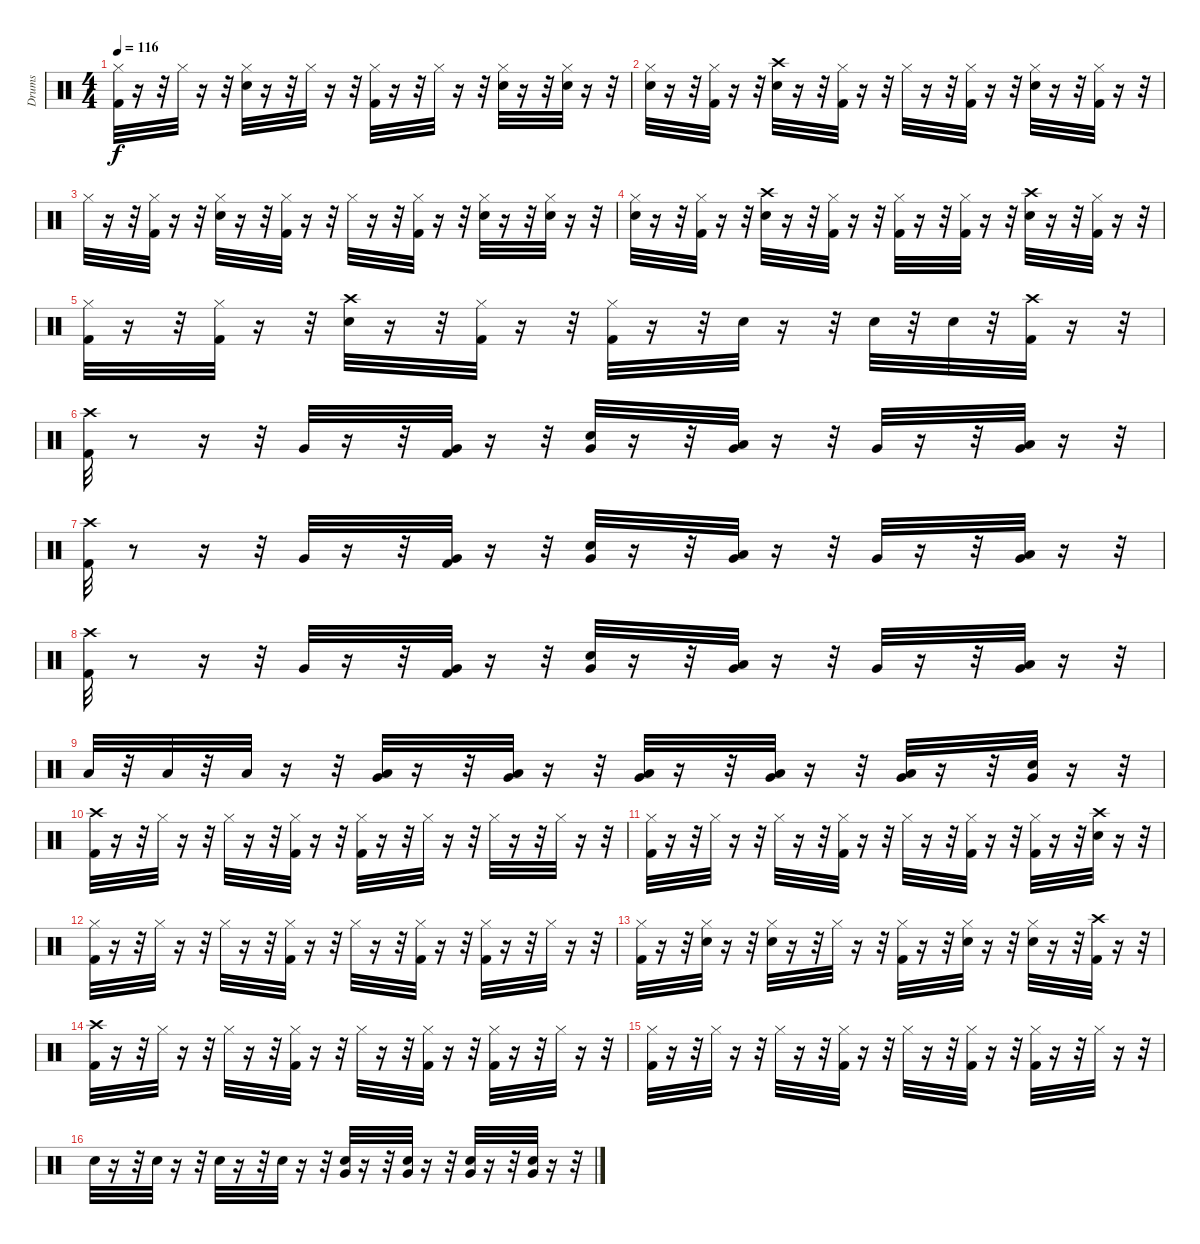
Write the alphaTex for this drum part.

\track ("Drums" "Drums") {instrument percussion}
\staff {score}
\articulation defaults
\ts (4 4)
\tempo 116
\clef neutral
\ks c
("Kick (hit) 2" "Hi-Hat (closed)").32{dy f} r.16 r.32 "Hi-Hat (closed)".32 r.16 r.32 ("Snare (hit) 2" "Hi-Hat (closed)").32 r.16 r.32 "Hi-Hat (closed)".32 r.16 r.32 ("Kick (hit) 2" "Hi-Hat (closed)").32 r.16 r.32 "Hi-Hat (closed)".32 r.16 r.32 ("Snare (hit) 2" "Hi-Hat (closed)").32 r.16 r.32 ("Snare (hit) 2" "Hi-Hat (closed)").32 r.16 r.32 |
("Snare (hit) 2" "Hi-Hat (closed)").32 r.16 r.32 ("Kick (hit) 2" "Hi-Hat (closed)").32 r.16 r.32 ("Crash high (hit)" "Snare (hit) 2").32 r.16 r.32 ("Kick (hit) 2" "Hi-Hat (closed)").32 r.16 r.32 "Hi-Hat (closed)".32 r.16 r.32 ("Kick (hit) 2" "Hi-Hat (closed)").32 r.16 r.32 ("Snare (hit) 2" "Hi-Hat (closed)").32 r.16 r.32 ("Kick (hit) 2" "Hi-Hat (closed)").32 r.16 r.32 |
"Hi-Hat (closed)".32 r.16 r.32 ("Kick (hit) 2" "Hi-Hat (closed)").32 r.16 r.32 ("Snare (hit) 2" "Hi-Hat (closed)").32 r.16 r.32 ("Kick (hit) 2" "Hi-Hat (closed)").32 r.16 r.32 "Hi-Hat (closed)".32 r.16 r.32 ("Kick (hit) 2" "Hi-Hat (closed)").32 r.16 r.32 ("Snare (hit) 2" "Hi-Hat (closed)").32 r.16 r.32 ("Snare (hit) 2" "Hi-Hat (closed)").32 r.16 r.32 |
("Snare (hit) 2" "Hi-Hat (closed)").32 r.16 r.32 ("Kick (hit) 2" "Hi-Hat (closed)").32 r.16 r.32 ("Crash high (hit)" "Snare (hit) 2").32 r.16 r.32 ("Kick (hit) 2" "Hi-Hat (closed)").32 r.16 r.32 ("Hi-Hat (closed)" "Kick (hit) 2").32 r.16 r.32 ("Kick (hit) 2" "Hi-Hat (closed)").32 r.16 r.32 ("Crash high (hit)" "Snare (hit) 2").32 r.16 r.32 ("Kick (hit) 2" "Hi-Hat (closed)").32 r.16 r.32 |
("Kick (hit) 2" "Hi-Hat (closed)").32 r.16 r.32 ("Kick (hit) 2" "Hi-Hat (closed)").32 r.16 r.32 ("Crash high (hit)" "Snare (hit) 2").32 r.16 r.32 ("Kick (hit) 2" "Hi-Hat (closed)").32 r.16 r.32 ("Hi-Hat (closed)" "Kick (hit) 2").32 r.16 r.32 "Snare (hit) 2".32 r.16 r.32 "Snare (hit) 2".32 r.32 "Snare (hit) 2".32 r.32 ("Crash high (hit)" "Kick (hit) 2").32 r.16 r.32 |
("Kick (hit) 2" "Crash high (hit)").32 r.8 r.16 r.32 "Very Low Tom (hit)".32 r.16 r.32 ("Very Low Tom (hit)" "Kick (hit) 2").32 r.16 r.32 ("Snare (hit) 2" "Very Low Tom (hit)").32 r.16 r.32 ("Low Tom (hit)" "Very Low Tom (hit)").32 r.16 r.32 "Very Low Tom (hit)".32 r.16 r.32 ("Low Tom (hit)" "Very Low Tom (hit)").32 r.16 r.32 |
("Kick (hit) 2" "Crash high (hit)").32 r.8 r.16 r.32 "Very Low Tom (hit)".32 r.16 r.32 ("Very Low Tom (hit)" "Kick (hit) 2").32 r.16 r.32 ("Snare (hit) 2" "Very Low Tom (hit)").32 r.16 r.32 ("Low Tom (hit)" "Very Low Tom (hit)").32 r.16 r.32 "Very Low Tom (hit)".32 r.16 r.32 ("Low Tom (hit)" "Very Low Tom (hit)").32 r.16 r.32 |
("Kick (hit) 2" "Crash high (hit)").32 r.8 r.16 r.32 "Very Low Tom (hit)".32 r.16 r.32 ("Very Low Tom (hit)" "Kick (hit) 2").32 r.16 r.32 ("Snare (hit) 2" "Very Low Tom (hit)").32 r.16 r.32 ("Low Tom (hit)" "Very Low Tom (hit)").32 r.16 r.32 "Very Low Tom (hit)".32 r.16 r.32 ("Low Tom (hit)" "Very Low Tom (hit)").32 r.16 r.32 |
"Low Tom (hit)".32 r.32 "Low Tom (hit)".32 r.32 "Low Tom (hit)".32 r.16 r.32 ("Very Low Tom (hit)" "Low Tom (hit)").32 r.16 r.32 ("Very Low Tom (hit)" "Low Tom (hit)").32 r.16 r.32 ("Very Low Tom (hit)" "Low Tom (hit)").32 r.16 r.32 ("Very Low Tom (hit)" "Low Tom (hit)").32 r.16 r.32 ("Very Low Tom (hit)" "Low Tom (hit)").32 r.16 r.32 ("Snare (hit) 2" "Very Low Tom (hit)").32 r.16 r.32 |
("Kick (hit) 2" "Crash high (hit)").32 r.16 r.32 "Hi-Hat (closed)".32 r.16 r.32 "Hi-Hat (closed)".32 r.16 r.32 ("Kick (hit) 2" "Hi-Hat (closed)").32 r.16 r.32 ("Kick (hit) 2" "Hi-Hat (closed)").32 r.16 r.32 "Hi-Hat (closed)".32 r.16 r.32 "Hi-Hat (closed)".32 r.16 r.32 "Hi-Hat (closed)".32 r.16 r.32 |
("Kick (hit) 2" "Hi-Hat (closed)").32 r.16 r.32 "Hi-Hat (closed)".32 r.16 r.32 "Hi-Hat (closed)".32 r.16 r.32 ("Kick (hit) 2" "Hi-Hat (closed)").32 r.16 r.32 "Hi-Hat (closed)".32 r.16 r.32 ("Kick (hit) 2" "Hi-Hat (closed)").32 r.16 r.32 ("Kick (hit) 2" "Hi-Hat (closed)").32 r.16 r.32 ("Crash high (hit)" "Snare (hit) 2").32 r.16 r.32 |
("Kick (hit) 2" "Hi-Hat (closed)").32 r.16 r.32 "Hi-Hat (closed)".32 r.16 r.32 "Hi-Hat (closed)".32 r.16 r.32 ("Kick (hit) 2" "Hi-Hat (closed)").32 r.16 r.32 "Hi-Hat (closed)".32 r.16 r.32 ("Kick (hit) 2" "Hi-Hat (closed)").32 r.16 r.32 ("Kick (hit) 2" "Hi-Hat (closed)").32 r.16 r.32 "Hi-Hat (closed)".32 r.16 r.32 |
("Kick (hit) 2" "Hi-Hat (closed)").32 r.16 r.32 ("Snare (hit) 2" "Hi-Hat (closed)").32 r.16 r.32 ("Snare (hit) 2" "Hi-Hat (closed)").32 r.16 r.32 "Hi-Hat (closed)".32 r.16 r.32 ("Kick (hit) 2" "Hi-Hat (closed)").32 r.16 r.32 ("Snare (hit) 2" "Hi-Hat (closed)").32 r.16 r.32 ("Snare (hit) 2" "Hi-Hat (closed)").32 r.16 r.32 ("Kick (hit) 2" "Crash high (hit)").32 r.16 r.32 |
("Kick (hit) 2" "Crash high (hit)").32 r.16 r.32 "Hi-Hat (closed)".32 r.16 r.32 "Hi-Hat (closed)".32 r.16 r.32 ("Hi-Hat (closed)" "Kick (hit) 2").32 r.16 r.32 "Hi-Hat (closed)".32 r.16 r.32 ("Hi-Hat (closed)" "Kick (hit) 2").32 r.16 r.32 ("Hi-Hat (closed)" "Kick (hit) 2").32 r.16 r.32 "Hi-Hat (closed)".32 r.16 r.32 |
("Kick (hit) 2" "Hi-Hat (closed)").32 r.16 r.32 "Hi-Hat (closed)".32 r.16 r.32 "Hi-Hat (closed)".32 r.16 r.32 ("Kick (hit) 2" "Hi-Hat (closed)").32 r.16 r.32 "Hi-Hat (closed)".32 r.16 r.32 ("Kick (hit) 2" "Hi-Hat (closed)").32 r.16 r.32 ("Kick (hit) 2" "Hi-Hat (closed)").32 r.16 r.32 "Hi-Hat (closed)".32 r.16 r.32 |
"Snare (hit) 2".32 r.16 r.32 "Snare (hit) 2".32 r.16 r.32 "Snare (hit) 2".32 r.16 r.32 "Snare (hit) 2".32 r.16 r.32 ("Very Low Tom (hit)" "Snare (hit) 2").32 r.16 r.32 ("Very Low Tom (hit)" "Snare (hit) 2").32 r.16 r.32 ("Very Low Tom (hit)" "Snare (hit) 2").32 r.16 r.32 ("Very Low Tom (hit)" "Snare (hit) 2").32 r.16 r.32
